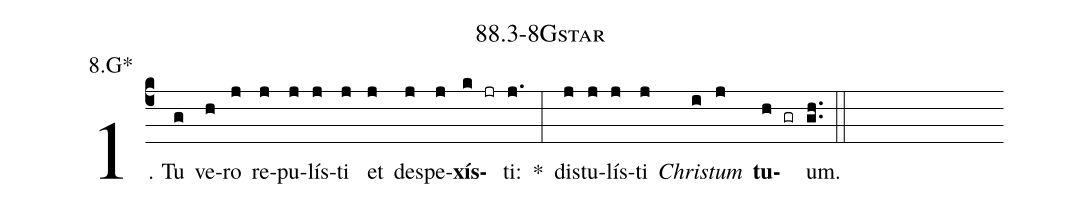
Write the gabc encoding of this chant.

name: 88.3-8Gstar;
annotation: 8.G*;
%%
(c4)1. Tu(g) ve(h)ro(j) re(j)pu(j)lís(j)ti(j) et(j) de(j)spe(j)<b>xís</b>(k jr)ti:(j.) *(:) dis(j)tu(j)lís(j)ti(j) <i>Chris</i>(i)<i>tum</i>(j) <b>tu</b>(h gr)um.(gh..) (::)


%E(j) u(j) o(i) u(j) a(h) e.(gh..) (::)
